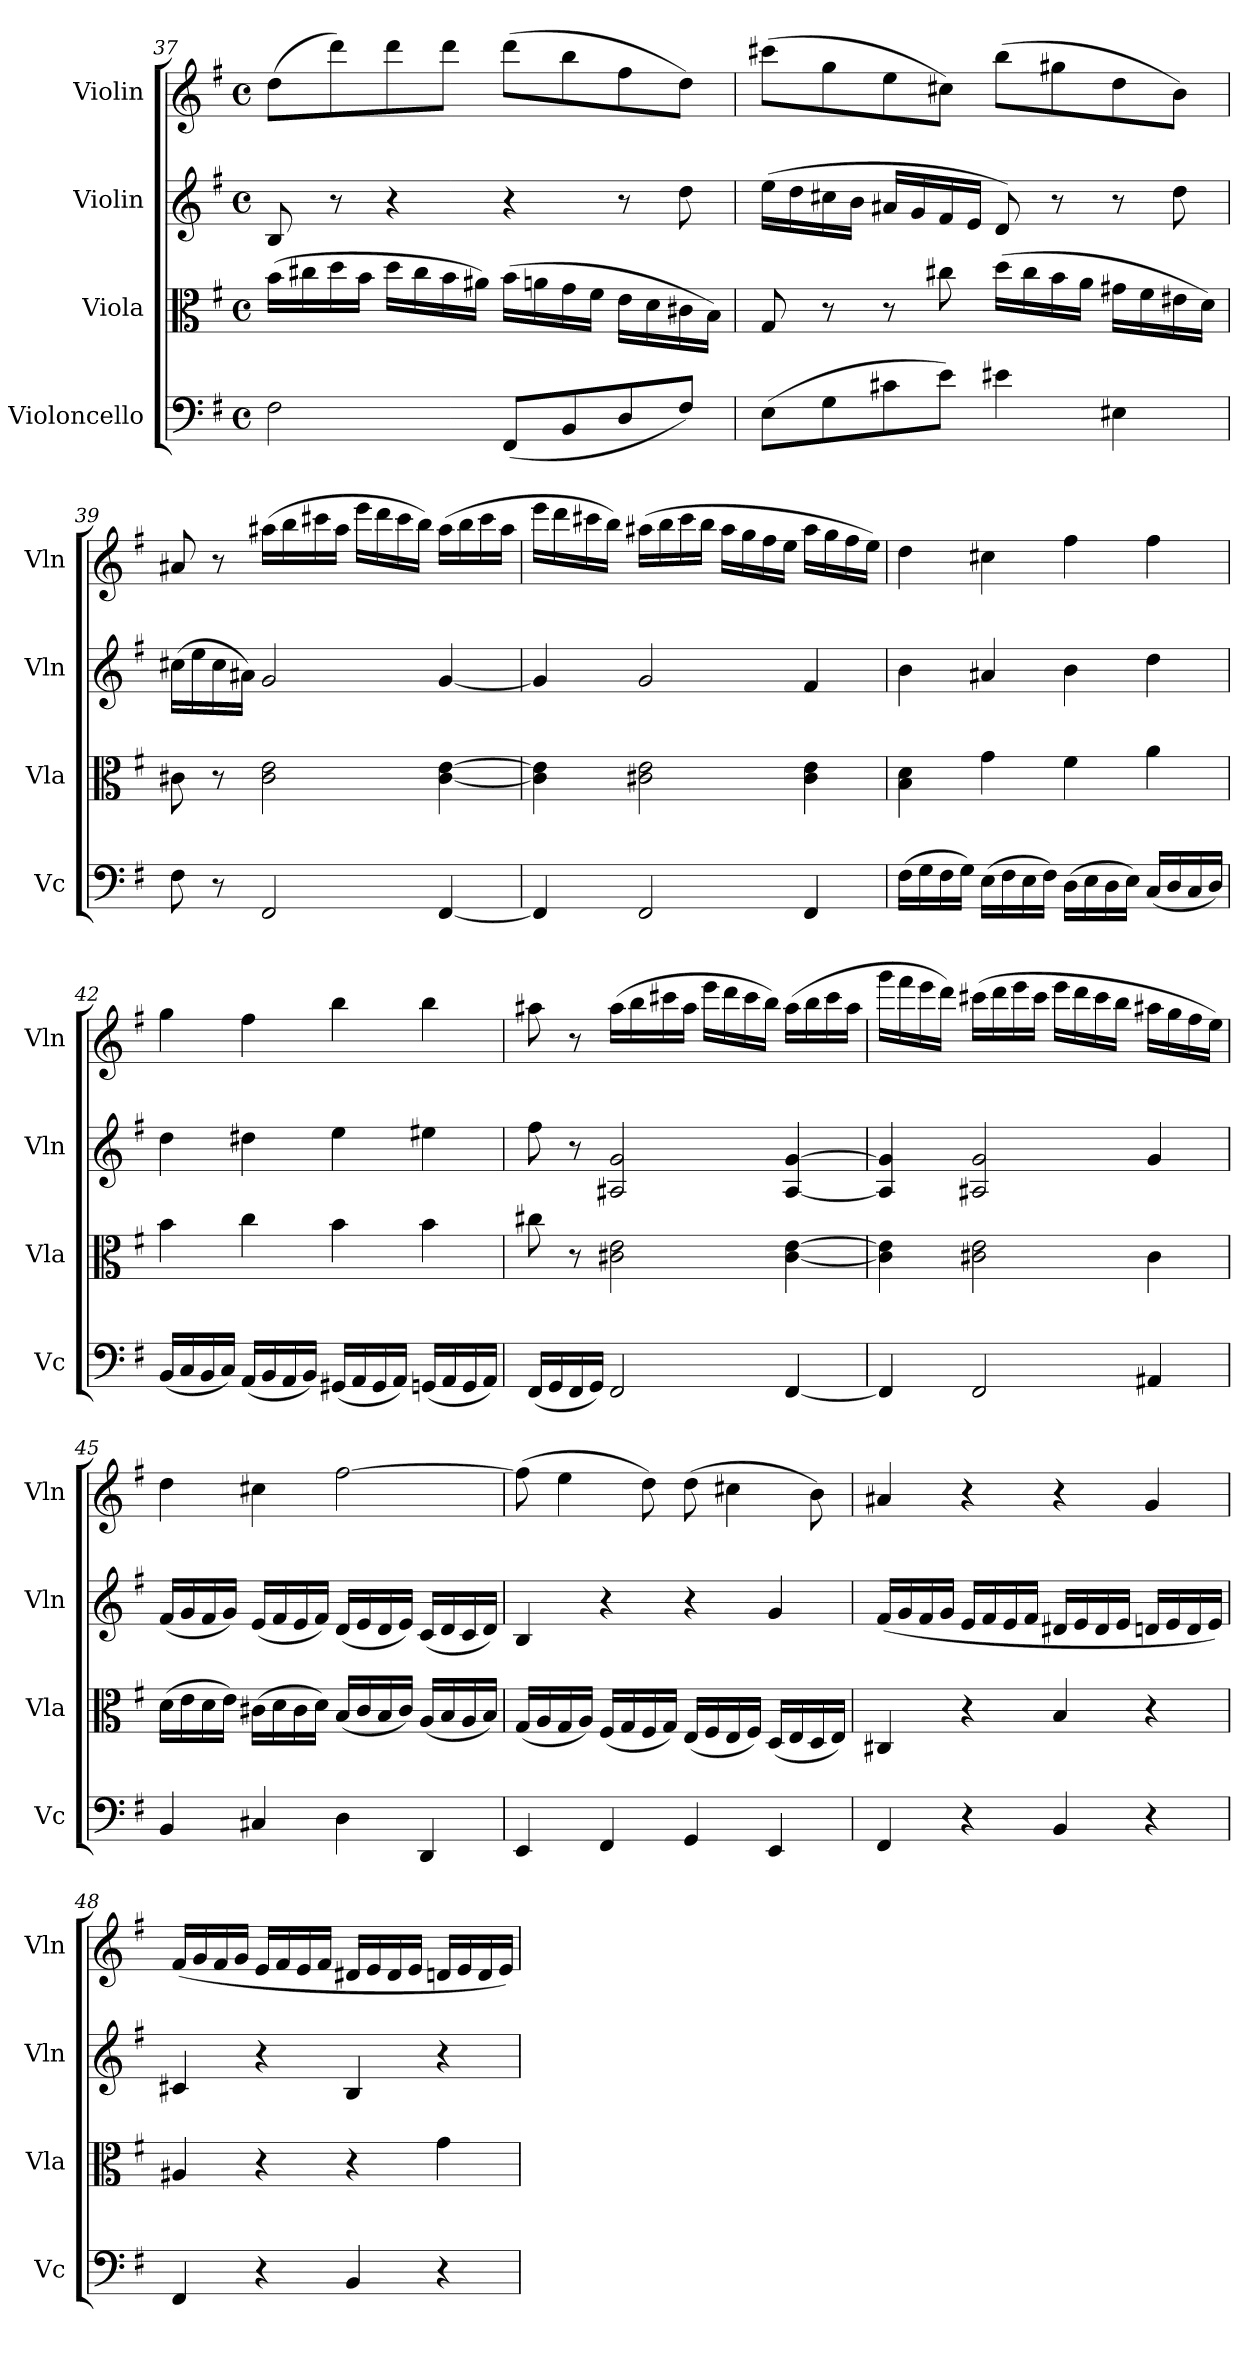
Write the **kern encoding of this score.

**kern	**kern	**kern	**kern
*part4	*part3	*part2	*part1
*staff4	*staff3	*staff2	*staff1
*I"Violoncello	*I"Viola	*I"Violin	*I"Violin
*I'Vc	*I'Vla	*I'Vln	*I'Vln
*clefF4	*clefC3	*clefG2	*clefG2
*k[f#]	*k[f#]	*k[f#]	*k[f#]
*M4/4	*M4/4	*M4/4	*M4/4
*met(c)	*met(c)	*met(c)	*met(c)
=37	=37	=37	=37
2F#\	(16b\LL	8B/	(8dd\L
.	16cc#X\	.	.
.	16dd\	8r	8ddd\)
.	16b\JJ	.	.
.	16dd\LL	4r	8ddd\
.	16cc#\	.	.
.	16b\	.	8ddd\J
.	16a#X\JJ)	.	.
(8FF#/L	(16b\LL	4r	(8ddd\L
.	16an\	.	.
8BB/	16g\	.	8bb\
.	16f#\JJ	.	.
8D/	16e\LL	8r	8ff#\
.	16d\	.	.
8F#/J)	16c#X\	8dd\	8dd\J)
.	16B\JJ)	.	.
!!LO:LB:g=z
=38	=38	=38	=38
(8E\L	8G/	(16ee\LL	(8ccc#X\L
.	.	16dd\	.
8G\	8r	16cc#X\	8gg\
.	.	16b\JJ	.
8c#X\	8r	16a#X/LL	8ee\
.	.	16g/	.
8e\J)	8cc#X\	16f#/	8cc#X\J)
.	.	16e/JJ	.
4e#X\	(16dd\LL	8d/)	(8bb\L
.	16cc#\	.	.
.	16b\	8r	8gg#X\
.	16a\JJ	.	.
4E#X\	16g#X\LL	8r	8dd\
.	16f#\	.	.
.	16e#X\	8dd\	8b\J)
.	16d\JJ)	.	.
=39	=39	=39	=39
8F#\	8c#X\	(16cc#X\LL	8a#X/
.	.	16ee\	.
8r	8r	16cc#\	8r
.	.	16a#X\JJ)	.
2FF#/	2c#\ 2e\	2g/	(16aa#X\LL
.	.	.	16bb\
.	.	.	16ccc#X\
.	.	.	16aa#\JJ
.	.	.	16eee\LL
.	.	.	16ddd\
.	.	.	16ccc#\
.	.	.	16bb\JJ)
[4FF#/	[4c#\ [4e\	[4g/	(16aa#\LL
.	.	.	16bb\
.	.	.	16ccc#\
.	.	.	16aa#\JJ
=40	=40	=40	=40
4FF#/]	4c#\] 4e\]	4g/]	16eee\LL
.	.	.	16ddd\
.	.	.	16ccc#X\
.	.	.	16bb\JJ)
2FF#/	2c#X\ 2e\	2g/	(16aa#X\LL
.	.	.	16bb\
.	.	.	16ccc#\
.	.	.	16bb\JJ
.	.	.	16aa#\LL
.	.	.	16gg\
.	.	.	16ff#\
.	.	.	16ee\JJ
4FF#/	4c#\ 4e\	4f#/	16aa#\LL
.	.	.	16gg\
.	.	.	16ff#\
.	.	.	16ee\JJ)
=41	=41	=41	=41
(16F#\LL	4B\ 4d\	4b\	4dd\
16G\	.	.	.
16F#\	.	.	.
16G\JJ)	.	.	.
(16E\LL	4g\	4a#X/	4cc#X\
16F#\	.	.	.
16E\	.	.	.
16F#\JJ)	.	.	.
(16D\LL	4f#\	4b\	4ff#\
16E\	.	.	.
16D\	.	.	.
16E\JJ)	.	.	.
(16C/LL	4a\	4dd\	4ff#\
16D/	.	.	.
16C/	.	.	.
16D/JJ)	.	.	.
!!LO:LB:g=z
=42	=42	=42	=42
(16BB/LL	4b\	4dd\	4gg\
16C/	.	.	.
16BB/	.	.	.
16C/JJ)	.	.	.
(16AA/LL	4cc\	4dd#X\	4ff#\
16BB/	.	.	.
16AA/	.	.	.
16BB/JJ)	.	.	.
(16GG#X/LL	4b\	4ee\	4bb\
16AA/	.	.	.
16GG#/	.	.	.
16AA/JJ)	.	.	.
(16GGn/LL	4b\	4ee#X\	4bb\
16AA/	.	.	.
16GG/	.	.	.
16AA/JJ)	.	.	.
=43	=43	=43	=43
(16FF#/LL	8cc#X\	8ff#\	8aa#X\
16GG/	.	.	.
16FF#/	8r	8r	8r
16GG/JJ)	.	.	.
2FF#/	2c#X\ 2e\	2A#X/ 2g/	(16aa#\LL
.	.	.	16bb\
.	.	.	16ccc#X\
.	.	.	16aa#\JJ
.	.	.	16eee\LL
.	.	.	16ddd\
.	.	.	16ccc#\
.	.	.	16bb\JJ)
[4FF#/	[4c#\ [4e\	[4A#/ [4g/	(16aa#\LL
.	.	.	16bb\
.	.	.	16ccc#\
.	.	.	16aa#\JJ
=44	=44	=44	=44
4FF#/]	4c#\] 4e\]	4A#/] 4g/]	16ggg\LL
.	.	.	16fff#\
.	.	.	16eee\
.	.	.	16ddd\JJ)
2FF#/	2c#X\ 2e\	2A#X/ 2g/	(16ccc#X\LL
.	.	.	16ddd\
.	.	.	16eee\
.	.	.	16ccc#\JJ
.	.	.	16eee\LL
.	.	.	16ddd\
.	.	.	16ccc#\
.	.	.	16bb\JJ
4AA#X/	4c#\	4g/	16aa#X\LL
.	.	.	16gg\
.	.	.	16ff#\
.	.	.	16ee\JJ)
=45	=45	=45	=45
4BB/	(16d\LL	(16f#/LL	4dd\
.	16e\	16g/	.
.	16d\	16f#/	.
.	16e\JJ)	16g/JJ)	.
4C#X/	(16c#X\LL	(16e/LL	4cc#X\
.	16d\	16f#/	.
.	16c#\	16e/	.
.	16d\JJ)	16f#/JJ)	.
4D\	(16B/LL	(16d/LL	[2ff#\
.	16c#/	16e/	.
.	16B/	16d/	.
.	16c#/JJ)	16e/JJ)	.
4DD/	(16A/LL	(16c/LL	.
.	16B/	16d/	.
.	16A/	16c/	.
.	16B/JJ)	16d/JJ)	.
!!LO:LB:g=z
=46	=46	=46	=46
4EE/	(16G/LL	4B/	(8ff#\]
.	16A/	.	.
.	16G/	.	4ee\
.	16A/JJ)	.	.
4FF#/	(16F#/LL	4r	.
.	16G/	.	.
.	16F#/	.	8dd\)
.	16G/JJ)	.	.
4GG/	(16E/LL	4r	(8dd\
.	16F#/	.	.
.	16E/	.	4cc#X\
.	16F#/JJ)	.	.
4EE/	(16D/LL	4g/	.
.	16E/	.	.
.	16D/	.	8b\)
.	16E/JJ)	.	.
=47	=47	=47	=47
4FF#/	4C#X/	(16f#/LL	4a#X/
.	.	16g/	.
.	.	16f#/	.
.	.	16g/JJ	.
4r	4r	16e/LL	4r
.	.	16f#/	.
.	.	16e/	.
.	.	16f#/JJ	.
4BB/	4B/	16d#X/LL	4r
.	.	16e/	.
.	.	16d#/	.
.	.	16e/JJ	.
4r	4r	16dn/LL	4g/
.	.	16e/	.
.	.	16d/	.
.	.	16e/JJ)	.
=48	=48	=48	=48
4FF#/	4A#X/	4c#X/	(16f#/LL
.	.	.	16g/
.	.	.	16f#/
.	.	.	16g/JJ
4r	4r	4r	16e/LL
.	.	.	16f#/
.	.	.	16e/
.	.	.	16f#/JJ
4BB/	4r	4B/	16d#X/LL
.	.	.	16e/
.	.	.	16d#/
.	.	.	16e/JJ
4r	4g\	4r	16dn/LL
.	.	.	16e/
.	.	.	16d/
.	.	.	16e/JJ)
=	=	=	=
*-	*-	*-	*-
